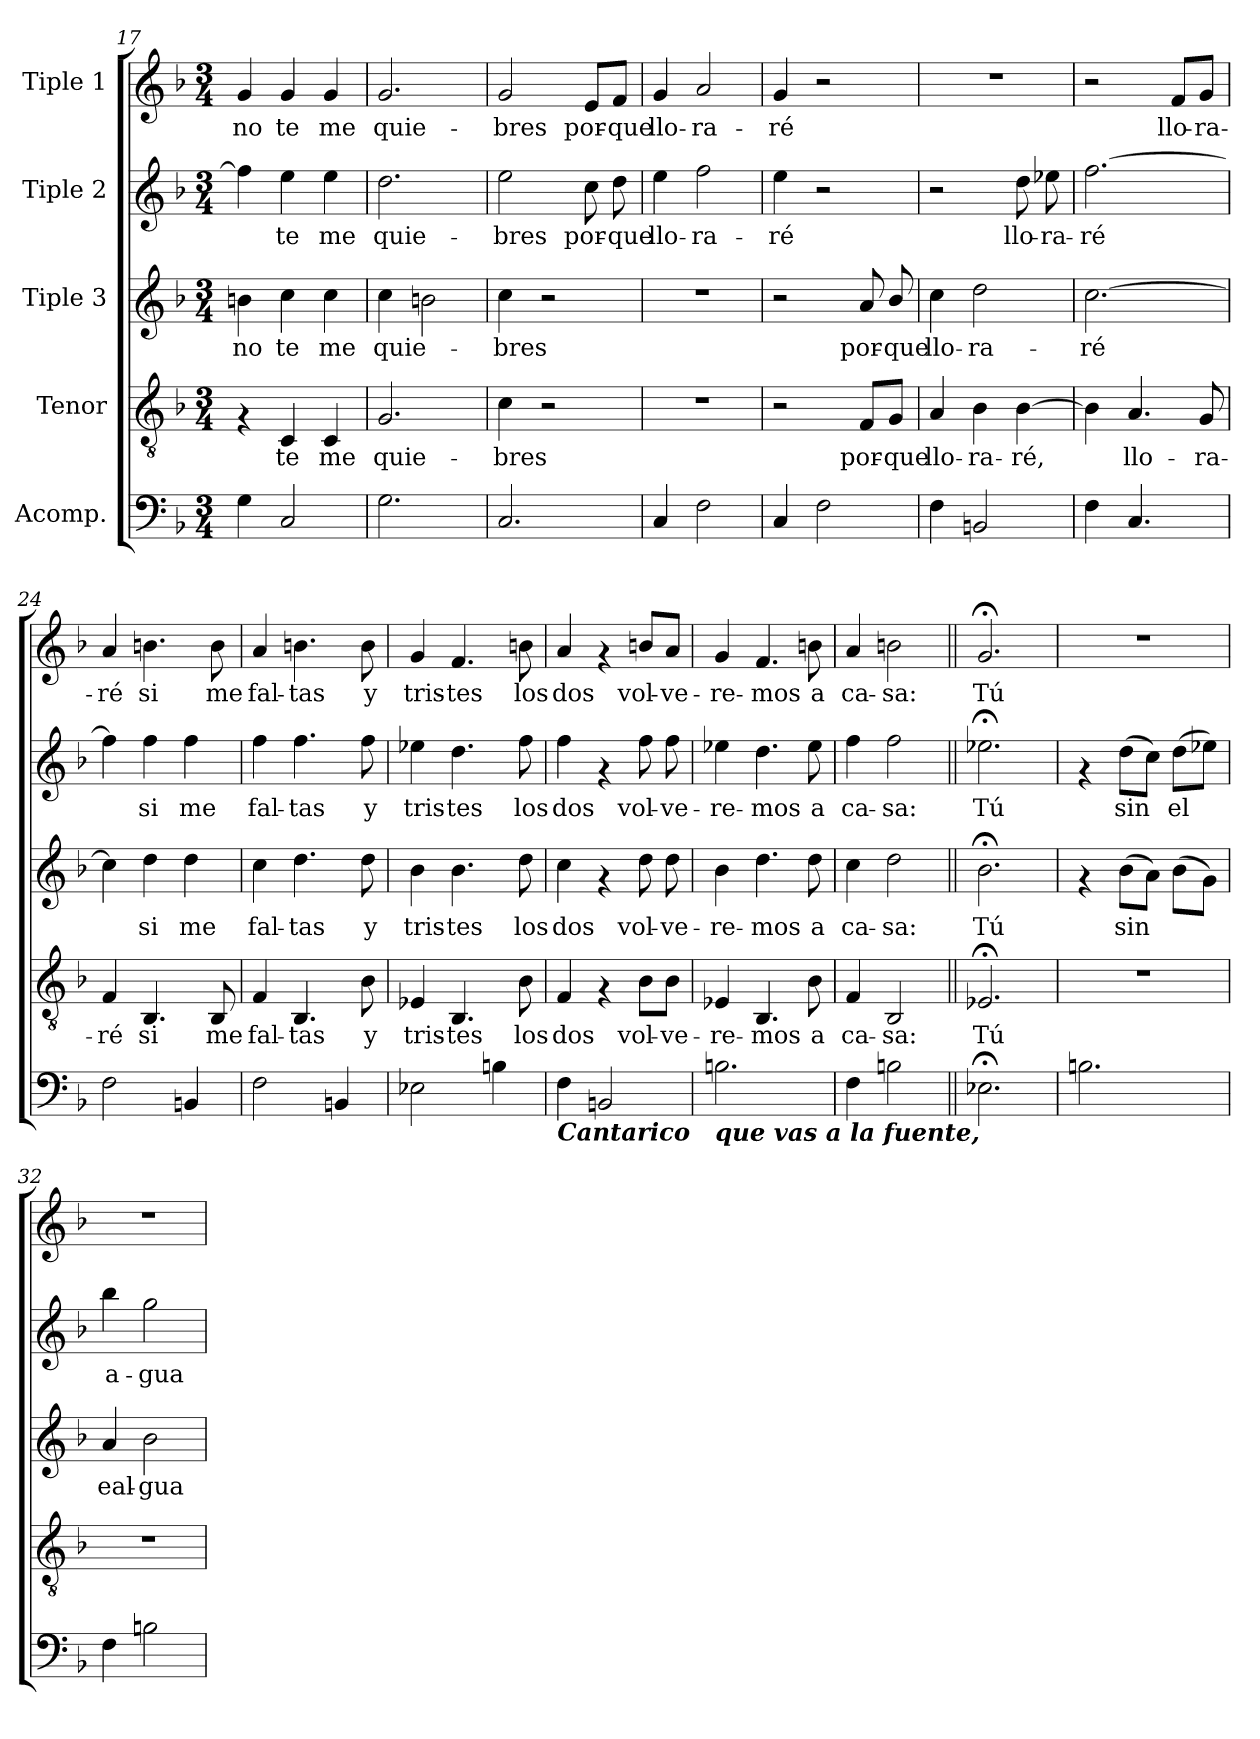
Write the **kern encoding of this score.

**kern	**kern	**text	**kern	**text	**kern	**text	**kern	**text
*part5	*part4	*part4	*part3	*part3	*part2	*part2	*part1	*part1
*staff5	*staff4	*staff4	*staff3	*staff3	*staff2	*staff2	*staff1	*staff1
*I"Acomp.	*I"Tenor	*	*I"Tiple 3	*	*I"Tiple 2	*	*I"Tiple 1	*
*clefF4	*clefGv2	*	*clefG2	*	*clefG2	*	*clefG2	*
*ITrd7c12	*	*	*	*	*	*	*	*
*k[b-]	*k[b-]	*	*k[b-]	*	*k[b-]	*	*k[b-]	*
*F:	*F:	*	*F:	*	*F:	*	*F:	*
*M3/4	*M3/4	*	*M3/4	*	*M3/4	*	*M3/4	*
=17	=17	=17	=17	=17	=17	=17	=17	=17
!	!	!	!	!LO:LY:b	!	!	!	!LO:LY:b
4GG\	4rF	.	4bn\	no	4ff\]	.	4g/	no
!	!	!LO:LY:b	!	!LO:LY:b	!	!LO:LY:b	!	!LO:LY:b
2CC/	4C/	te	4cc\	te	4ee\	te	4g/	te
!	!	!LO:LY:b	!	!LO:LY:b	!	!LO:LY:b	!	!LO:LY:b
.	4C/	me	4cc\	me	4ee\	me	4g/	me
!!LO:LB:g=z
=18	=18	=18	=18	=18	=18	=18	=18	=18
!	!	!LO:LY:b	!	!LO:LY:b	!	!LO:LY:b	!	!LO:LY:b
2.GG\	2.G/	quie-	4cc\	quie-	2.dd\	quie-	2.g/	quie-
.	.	.	2bn\	.	.	.	.	.
=19	=19	=19	=19	=19	=19	=19	=19	=19
!	!	!LO:LY:b	!	!LO:LY:b	!	!LO:LY:b	!	!LO:LY:b
2.CC/	4c\	-bres	4cc\	-bres	2ee\	-bres	2g/	-bres
.	2r	.	2r	.	.	.	.	.
!	!	!	!	!	!	!LO:LY:b	!	!LO:LY:b
.	.	.	.	.	8cc\	por-	8e/L	por-
!	!	!	!	!	!	!LO:LY:b	!	!LO:LY:b
.	.	.	.	.	8dd\	-que	8f/J	-que
=20	=20	=20	=20	=20	=20	=20	=20	=20
!	!	!	!	!	!	!LO:LY:b	!	!LO:LY:b
4CC/	2.r	.	2.r	.	4ee\	llo-	4g/	llo-
!	!	!	!	!	!	!LO:LY:b	!	!LO:LY:b
2FF\	.	.	.	.	2ff\	-ra-	2a/	-ra-
=21	=21	=21	=21	=21	=21	=21	=21	=21
!	!	!	!	!	!	!LO:LY:b	!	!LO:LY:b
4CC/	2r	.	2r	.	4ee\	-ré	4g/	-ré
2FF\	.	.	.	.	2r	.	2r	.
!	!	!LO:LY:b	!	!LO:LY:b	!	!	!	!
.	8F/L	por-	8a/	por-	.	.	.	.
!	!	!LO:LY:b	!	!LO:LY:b	!	!	!	!
.	8G/J	-que	8b-/	-que	.	.	.	.
=22	=22	=22	=22	=22	=22	=22	=22	=22
!	!	!LO:LY:b	!	!LO:LY:b	!	!	!	!
4FF\	4A/	llo-	4cc\	llo-	2r	.	2.r	.
!	!	!LO:LY:b	!	!LO:LY:b	!	!	!	!
2BBB/	4B-\	-ra-	2dd\	-ra-	.	.	.	.
!	!	!LO:LY:b	!	!	!	!LO:LY:b	!	!
.	[>4B-\	-ré,	.	.	8dd\	llo-	.	.
!	!	!	!	!	!	!LO:LY:b	!	!
.	.	.	.	.	8ee-X\	-ra-	.	.
=23	=23	=23	=23	=23	=23	=23	=23	=23
!	!	!	!	!LO:LY:b	!	!LO:LY:b	!	!
4FF\	4B-\]	.	[>2.cc\	-ré	[>2.ff\	-ré	2r	.
!	!	!LO:LY:b	!	!	!	!	!	!
4.CC/	4.A/	llo-	.	.	.	.	.	.
!	!	!	!	!	!	!	!	!LO:LY:b
.	.	.	.	.	.	.	8f/L	llo-
!	!	!LO:LY:b	!	!	!	!	!	!LO:LY:b
8ryy	8G/	-ra-	.	.	.	.	8g/J	-ra-
=24	=24	=24	=24	=24	=24	=24	=24	=24
!	!	!LO:LY:b	!	!	!	!	!	!LO:LY:b
2FF\	4F/	-ré	4cc\]	.	4ff\]	.	4a/	-ré
!	!	!LO:LY:b	!	!LO:LY:b	!	!LO:LY:b	!	!LO:LY:b
.	4.BB-/	si	4dd\	si	4ff\	si	4.bn\	si
!	!	!	!	!LO:LY:b	!	!LO:LY:b	!	!
4BBB/	.	.	4dd\	me	4ff\	me	.	.
!	!	!LO:LY:b	!	!	!	!	!	!LO:LY:b
.	8BB-/	me	.	.	.	.	8b\	me
!!LO:LB:g=z
=25	=25	=25	=25	=25	=25	=25	=25	=25
!	!	!LO:LY:b	!	!LO:LY:b	!	!LO:LY:b	!	!LO:LY:b
2FF\	4F/	fal-	4cc\	fal-	4ff\	fal-	4a/	fal-
!	!	!LO:LY:b	!	!LO:LY:b	!	!LO:LY:b	!	!LO:LY:b
.	4.BB-/	-tas	4.dd\	-tas	4.ff\	-tas	4.bn\	-tas
4BBB/	.	.	.	.	.	.	.	.
!	!	!LO:LY:b	!	!LO:LY:b	!	!LO:LY:b	!	!LO:LY:b
.	8B-\	y	8dd\	y	8ff\	y	8b\	y
=26	=26	=26	=26	=26	=26	=26	=26	=26
!	!	!LO:LY:b	!	!LO:LY:b	!	!LO:LY:b	!	!LO:LY:b
2EE-X\	4E-X/	tris-	4b-\	tris-	4ee-X\	tris-	4g/	tris-
!	!	!LO:LY:b	!	!LO:LY:b	!	!LO:LY:b	!	!LO:LY:b
.	4.BB-/	-tes	4.b-\	-tes	4.dd\	-tes	4.f/	-tes
4BB\	.	.	.	.	.	.	.	.
!	!	!LO:LY:b	!	!LO:LY:b	!	!LO:LY:b	!	!LO:LY:b
.	8B-\	los	8dd\	los	8ff\	los	8bn\	los
=27	=27	=27	=27	=27	=27	=27	=27	=27
!LO:TX:b:Bi:t=Cantarico	!	!	!	!	!	!	!	!
!	!	!LO:LY:b	!	!LO:LY:b	!	!LO:LY:b	!	!LO:LY:b
4FF\	4F/	dos	4cc\	dos	4ff\	dos	4a/	dos
2BBB/	4rF	.	4rf	.	4rf	.	4rf	.
!	!	!LO:LY:b	!	!LO:LY:b	!	!LO:LY:b	!	!LO:LY:b
.	8B-\L	vol-	8dd\	vol-	8ff\	vol-	8bn/L	vol-
!	!	!LO:LY:b	!	!LO:LY:b	!	!LO:LY:b	!	!LO:LY:b
.	8B-\J	-ve-	8dd\	-ve-	8ff\	-ve-	8a/J	-ve-
=28	=28	=28	=28	=28	=28	=28	=28	=28
!LO:TX:b:Bi:t=que vas a la fuente,	!	!	!	!	!	!	!	!
!	!	!LO:LY:b	!	!LO:LY:b	!	!LO:LY:b	!	!LO:LY:b
2.BB\	4E-X/	-re-	4b-\	-re-	4ee-X\	-re-	4g/	-re-
!	!	!LO:LY:b	!	!LO:LY:b	!	!LO:LY:b	!	!LO:LY:b
.	4.BB-/	-mos	4.dd\	-mos	4.dd\	-mos	4.f/	-mos
!	!	!LO:LY:b	!	!LO:LY:b	!	!LO:LY:b	!	!LO:LY:b
.	8B-\	a	8dd\	a	8ee-\	a	8bn\	a
=29	=29	=29	=29	=29	=29	=29	=29	=29
!	!	!LO:LY:b	!	!LO:LY:b	!	!LO:LY:b	!	!LO:LY:b
4FF\	4F/	ca-	4cc\	ca-	4ff\	ca-	4a/	ca-
!	!	!LO:LY:b	!	!LO:LY:b	!	!LO:LY:b	!	!LO:LY:b
2BB\	2BB-/	-sa:	2dd\	-sa:	2ff\	-sa:	2bn\	-sa:
!!LO:PB:g=z
=30||	=30||	=30||	=30||	=30||	=30||	=30||	=30||	=30||
!	!	!LO:LY:b	!	!LO:LY:b	!	!LO:LY:b	!	!LO:LY:b
2.EE-X;<\	2.E-X;</	Tú	2.b-;<\	Tú	2.ee-X;<\	Tú	2.g;</	Tú
=31	=31	=31	=31	=31	=31	=31	=31	=31
2.BB\	2.r	.	4rf	.	4rf	.	2.r	.
!	!	!	!	!LO:LY:b	!	!LO:LY:b	!	!
.	.	.	(>8b-\L	sin	(>8dd\L	sin	.	.
.	.	.	8a\J)	.	8cc\J)	.	.	.
!	!	!	!	!	!	!LO:LY:b	!	!
.	.	.	(>8b-\L	.	(>8dd\L	el	.	.
.	.	.	8g\J)	.	8ee-X\J)	.	.	.
=32	=32	=32	=32	=32	=32	=32	=32	=32
!	!	!	!	!LO:LY:b	!	!LO:LY:b	!	!
4FF\	2.r	.	4a/	eal-	4bb-\	a-	2.r	.
!	!	!	!	!LO:LY:b	!	!LO:LY:b	!	!
2BB\	.	.	2b-\	-gua	2gg\	-gua	.	.
=	=	=	=	=	=	=	=	=
*-	*-	*-	*-	*-	*-	*-	*-	*-
